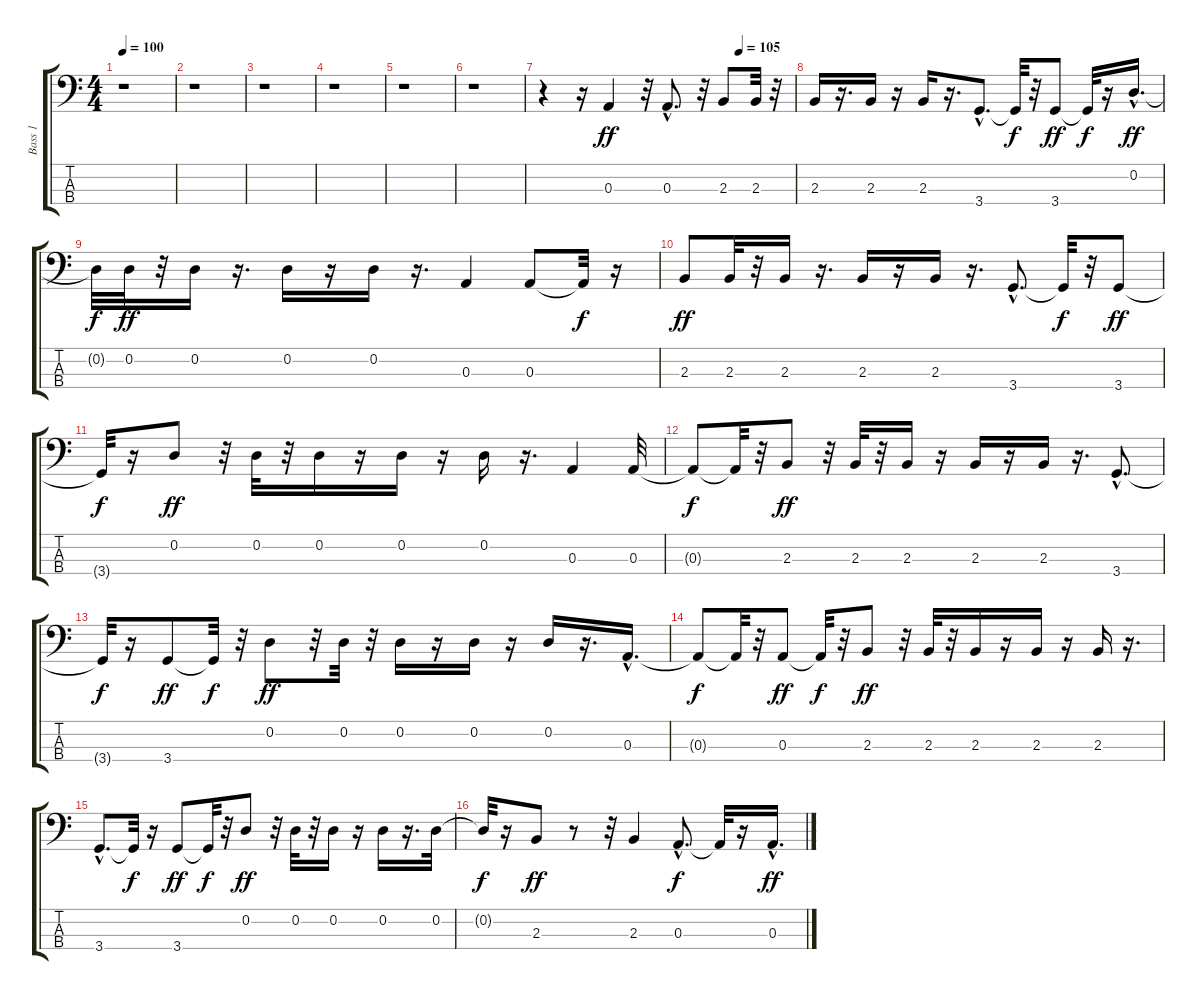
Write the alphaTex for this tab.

\track ("Bass 1" "Bass 1") {instrument electricbassfinger}
\staff {score tabs}
\tuning (G2 D2 A1 E1) {hide}
\ts (4 4)
\tempo 100
\clef f4
\ks c
r.1{dy ff instrument electricbassfinger} |
r.1 |
r.1 |
r.1 |
r.1 |
r.1 |
\tempo (105 0.78125)
r.4 r.16 0.3.4 r.32 0.3{hac}.8{d} r.32 2.3.8 2.3.32 r.32 |
2.3.16 r.16{d} 2.3.16 r.16 2.3.16 r.16{d} 3.4{hac}.8{d} 3.4{t}.32{dy f} r.32 3.4.8{dy ff} 3.4{t}.32{dy f} r.16 0.2{hac}.16{d dy ff} |
0.2{t}.32{dy f} 0.2.32{dy ff} r.32 0.2.16 r.16{d} 0.2.16 r.16 0.2.16 r.16{d} 0.3.4 0.3.8 0.3{t}.32{dy f} r.16 |
2.3.8{dy ff} 2.3.32 r.32 2.3.16 r.16{d} 2.3.16 r.16 2.3.16 r.16{d} 3.4{hac}.8{d} 3.4{t}.32{dy f} r.32 3.4.8{dy ff} |
3.4{t}.32{dy f} r.16 0.2.8{dy ff} r.32 0.2.32 r.32 0.2.16 r.16 0.2.16 r.16 0.2.16 r.16{d} 0.3.4 0.3.32 |
0.3{t}.8{dy f} 0.3{t}.32 r.32 2.3.8{dy ff} r.32 2.3.32 r.32 2.3.16 r.16 2.3.16 r.16 2.3.16 r.16{d} 3.4{hac}.8{d} |
3.4{t}.32{dy f} r.16 3.4.8{dy ff} 3.4{t}.32{dy f} r.32 0.2.8{dy ff} r.32 0.2.32 r.32 0.2.16 r.16 0.2.16 r.16 0.2.16 r.16{d} 0.3{hac}.16{d} |
0.3{t}.8{dy f} 0.3{t}.32 r.32 0.3.8{dy ff} 0.3{t}.32{dy f} r.32 2.3.8{dy ff} r.32 2.3.32 r.32 2.3.16 r.16 2.3.16 r.16 2.3.16 r.16{d} |
3.4{hac}.8{d} 3.4{t}.32{dy f} r.16 3.4.8{dy ff} 3.4{t}.32{dy f} r.32 0.2.8{dy ff} r.32 0.2.32 r.32 0.2.16 r.16 0.2.16 r.16{d} 0.2.32 |
0.2{t}.32{dy f} r.16 2.3.8{dy ff} r.8 r.32 2.3.4 0.3{hac}.8{d dy f} 0.3{t}.32 r.16 0.3{hac}.16{d dy ff}
